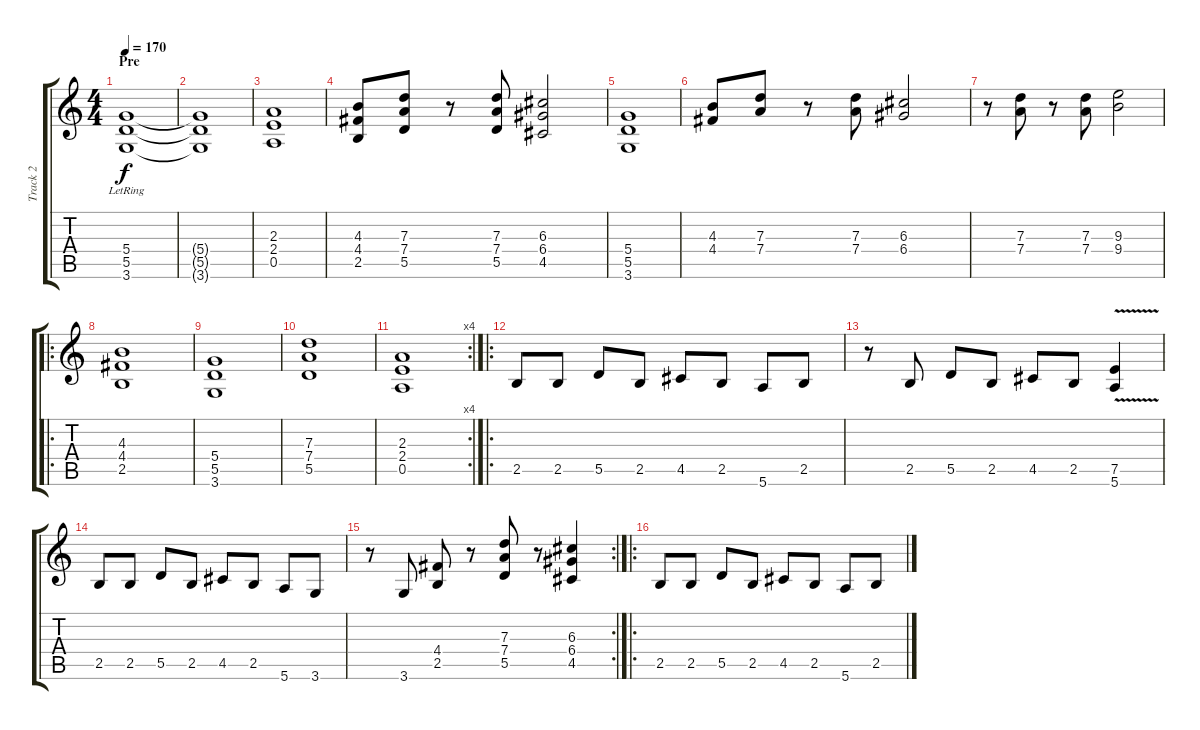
\track ("Track 2" "Track 2") {instrument distortionguitar}
\staff {score tabs}
\tuning (E4 B3 G3 D3 A2 E2) {hide}
\ts (4 4)
\section ("" "Pre")
\tempo 170
\clef g2
\ks c
(5.4{lr} 5.5 3.6).1{dy f} |
(5.4{t} 5.5{t} 3.6{t}).1 |
(2.3 2.4 0.5).1 |
(4.3 4.4 2.5).8 (7.3 7.4 5.5).8 r.8 (7.3 7.4 5.5).8 (6.3 6.4 4.5).2 |
(5.4 5.5 3.6).1 |
(4.3 4.4).8 (7.3 7.4).8 r.8 (7.3 7.4).8 (6.3 6.4).2 |
r.8 (7.3 7.4).8 r.8 (7.3 7.4).8 (9.3 9.4).2 |
\ro
(4.3 4.4 2.5).1 |
(5.4 5.5 3.6).1 |
(7.3 7.4 5.5).1 |
\rc 4
(2.3 2.4 0.5).1 |
\ro
2.5.8 2.5.8 5.5.8 2.5.8 4.5.8 2.5.8 5.6.8 2.5.8 |
r.8 2.5.8 5.5.8 2.5.8 4.5.8 2.5.8 (7.5{v} 5.6).4 |
2.5.8 2.5.8 5.5.8 2.5.8 4.5.8 2.5.8 5.6.8 3.6.8 |
\rc 2
r.8 3.6.8 (4.4 2.5).8 r.8 (7.3 7.4 5.5).8 r.8 (6.3 6.4 4.5).4 |
\ro
2.5.8 2.5.8 5.5.8 2.5.8 4.5.8 2.5.8 5.6.8 2.5.8
